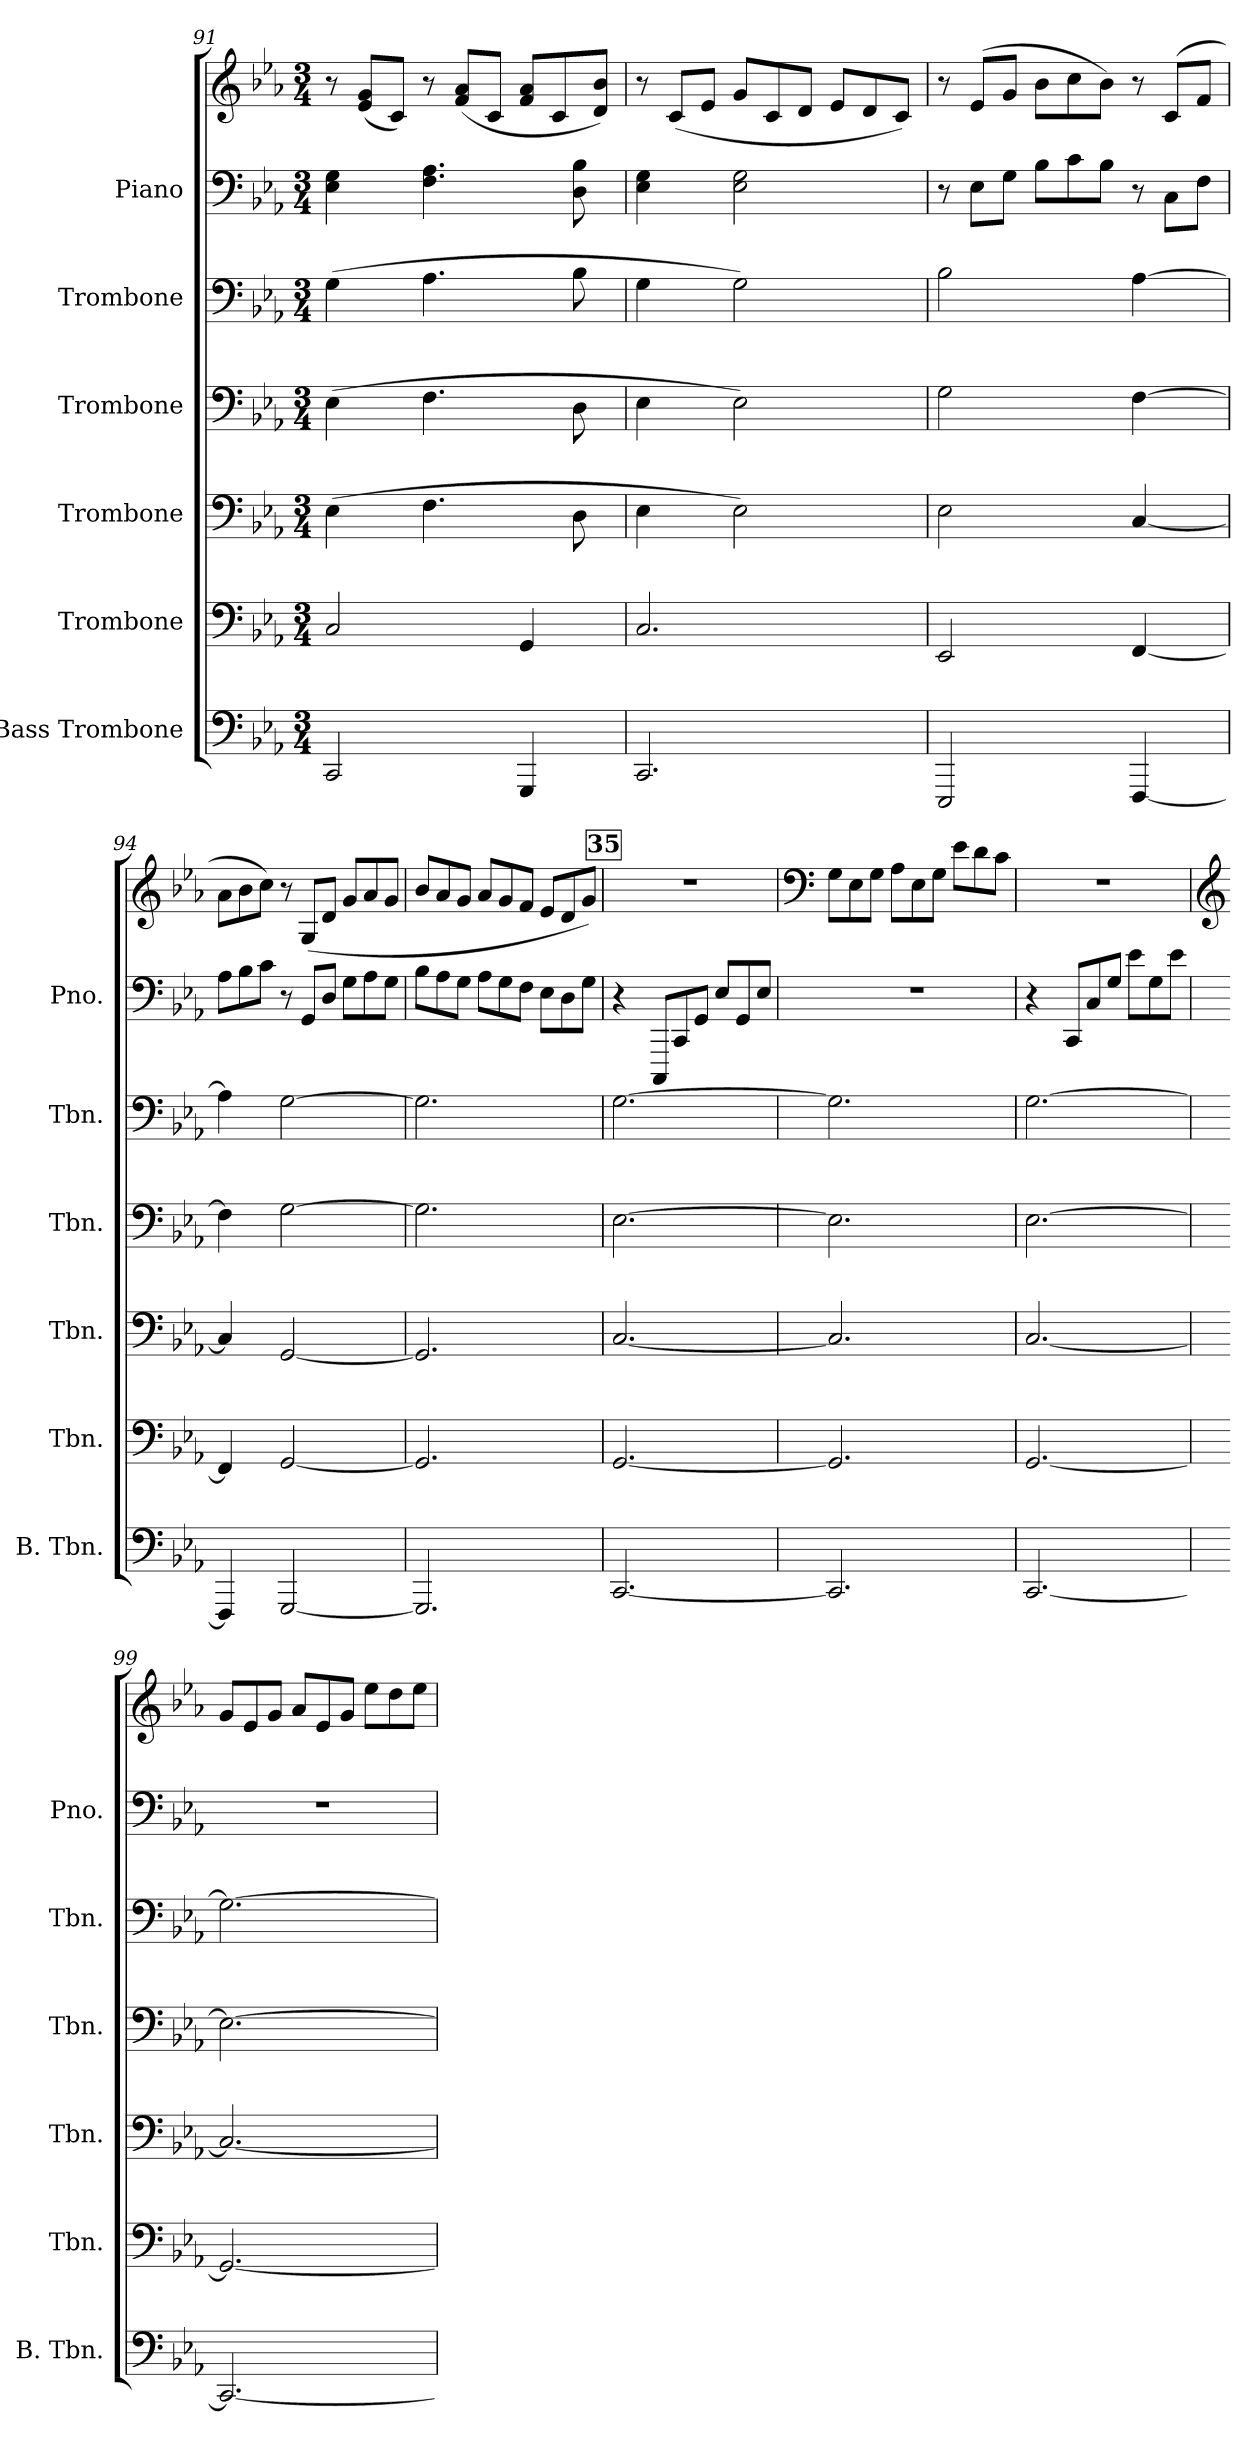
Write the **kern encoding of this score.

**kern	**kern	**kern	**kern	**kern	**kern	**kern
*part6	*part5	*part4	*part3	*part2	*part1	*part1
*staff7	*staff6	*staff5	*staff4	*staff3	*staff2	*staff1
*I"Bass Trombone	*I"Trombone	*I"Trombone	*I"Trombone	*I"Trombone	*I"Piano	*
*I'B. Tbn.	*I'Tbn.	*I'Tbn.	*I'Tbn.	*I'Tbn.	*I'Pno.	*
*clefF4	*clefF4	*clefF4	*clefF4	*clefF4	*clefF4	*clefG2
*k[b-e-a-]	*k[b-e-a-]	*k[b-e-a-]	*k[b-e-a-]	*k[b-e-a-]	*k[b-e-a-]	*k[b-e-a-]
*M3/4	*M3/4	*M3/4	*M3/4	*M3/4	*M3/4	*M3/4
*	*	*	*	*	*	*Xtuplet
=91	=91	=91	=91	=91	=91	=91
2CC/	2C/	(4E-\	(4E-\	(4G\	4E-\ 4G\	12r
.	.	.	.	.	.	(12e-/ 12g/L
.	.	.	.	.	.	12c/J)
.	.	4.F\	4.F\	4.A-\	4.F\ 4.A-\	12r
.	.	.	.	.	.	(12f/ 12a-/L
.	.	.	.	.	.	12c/J
4GGG/	4GG/	.	.	.	.	12f/ 12a-/L
.	.	.	.	.	.	12c/
.	.	8D\	8D\	8B-\	8D\ 8B-\	.
.	.	.	.	.	.	12d/ 12b-/J)
=92	=92	=92	=92	=92	=92	=92
2.CC/	2.C/	4E-\	4E-\	4G\	4E-\ 4G\	12r
.	.	.	.	.	.	(12c/L
.	.	.	.	.	.	12e-/J
.	.	2E-\)	2E-\)	2G\)	2E-\ 2G\	12g/L
.	.	.	.	.	.	12c/
.	.	.	.	.	.	12d/J
.	.	.	.	.	.	12e-/L
.	.	.	.	.	.	12d/
.	.	.	.	.	.	12c/J)
=93	=93	=93	=93	=93	=93	=93
*	*	*	*	*	*Xtuplet	*
2EEE-/	2EE-/	2E-\	2G\	2B-\	12r	12r
.	.	.	.	.	12E-\L	(12e-/L
.	.	.	.	.	12G\J	12g/J
.	.	.	.	.	12B-\L	12b-\L
.	.	.	.	.	12c\	12cc\
.	.	.	.	.	12B-\J	12b-\J)
[4FFF/	[4FF/	[4C/	[4F\	[4A-\	12r	12r
.	.	.	.	.	12C\L	(12c/L
.	.	.	.	.	12F\J	12f/J
!!LO:LB:g=z
=94	=94	=94	=94	=94	=94	=94
4FFF/]	4FF/]	4C/]	4F\]	4A-\]	12A-\L	12a-\L
.	.	.	.	.	12B-\	12b-\
.	.	.	.	.	12c\J	12cc\J)
[2GGG/	[2GG/	[2GG/	[2G\	[2G\	12r	12r
.	.	.	.	.	12GG/L	(12G/L
.	.	.	.	.	12D/J	12d/J
.	.	.	.	.	12G\L	12g/L
.	.	.	.	.	12A-\	12a-/
.	.	.	.	.	12G\J	12g/J
=95	=95	=95	=95	=95	=95	=95
2.GGG/]	2.GG/]	2.GG/]	2.G\]	2.G\]	12B-\L	12b-/L
.	.	.	.	.	12A-\	12a-/
.	.	.	.	.	12G\J	12g/J
.	.	.	.	.	12A-\L	12a-/L
.	.	.	.	.	12G\	12g/
.	.	.	.	.	12F\J	12f/J
.	.	.	.	.	12E-\L	12e-/L
.	.	.	.	.	12D\	12d/
.	.	.	.	.	12G\J	12g/J)
!!LO:REH:place=s1:a:B:fs=14:t=35
=96	=96	=96	=96	=96	=96	=96
[2.CC/	[2.GG/	[2.C/	[2.E-\	[2.G\	4r	2.r
.	.	.	.	.	(12CCC/L	.
.	.	.	.	.	12CC/	.
.	.	.	.	.	12GG/J	.
.	.	.	.	.	12E-/L	.
.	.	.	.	.	12GG/	.
.	.	.	.	.	12E-/J	.
=97	=97	=97	=97	=97	=97	=97
*	*	*	*	*	*	*clefF4
2.CC/]	2.GG/]	2.C/]	2.E-\]	2.G\]	2.r	12G\L
.	.	.	.	.	.	12E-\
.	.	.	.	.	.	12G\J
.	.	.	.	.	.	12A-\L
.	.	.	.	.	.	12E-\
.	.	.	.	.	.	12G\J
.	.	.	.	.	.	12e-\L
.	.	.	.	.	.	12d\
.	.	.	.	.	.	12c\J)
=98	=98	=98	=98	=98	=98	=98
[2.CC/	[2.GG/	[2.C/	[2.E-\	[2.G\	4r	2.r
.	.	.	.	.	12CC/L	.
.	.	.	.	.	12C/	.
.	.	.	.	.	12G/J	.
.	.	.	.	.	12e-\L	.
.	.	.	.	.	12G\	.
.	.	.	.	.	12e-\J	.
=99	=99	=99	=99	=99	=99	=99
*	*	*	*	*	*	*clefG2
2.CC/_	2.GG/_	2.C/_	2.E-\_	2.G\_	2.r	12g/L
.	.	.	.	.	.	12e-/
.	.	.	.	.	.	12g/J
.	.	.	.	.	.	12a-/L
.	.	.	.	.	.	12e-/
.	.	.	.	.	.	12g/J
.	.	.	.	.	.	12ee-\L
.	.	.	.	.	.	12dd\
.	.	.	.	.	.	12ee-\J
=	=	=	=	=	=	=
*-	*-	*-	*-	*-	*-	*-
